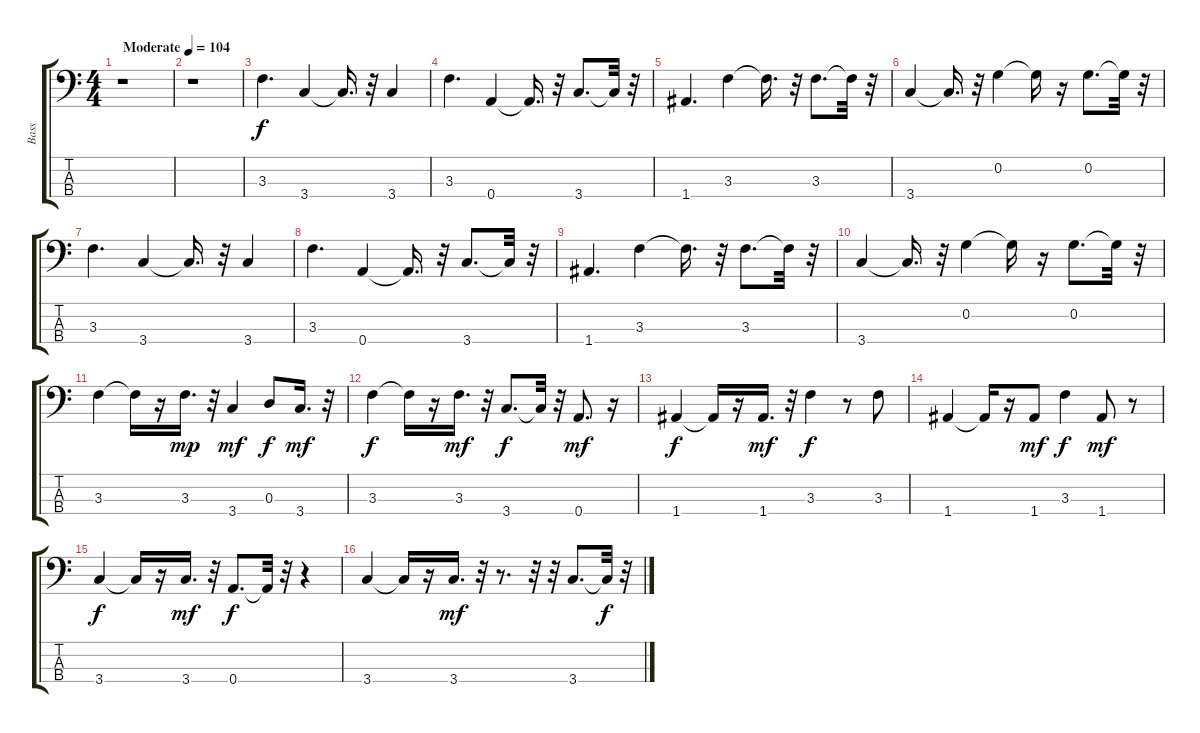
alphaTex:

\track ("Bass" "Bass") {instrument electricbassfinger}
\staff {score tabs}
\tuning (C-1 G2 D2 A1) {hide}
\ts (4 4)
\tempo (104 "Moderate")
\clef f4
\ks c
r.1{dy f instrument electricbassfinger} |
r.1 |
3.3.4{d instrument electricbassfinger} 3.4.4 3.4{t}.16{d} r.32 3.4.4 |
3.3.4{d} 0.4.4 0.4{t}.16{d} r.32 3.4.8{d} 3.4{t}.32 r.32 |
1.4.4{d} 3.3.4 3.3{t}.16{d} r.32 3.3.8{d} 3.3{t}.32 r.32 |
3.4.4 3.4{t}.16{d} r.32 0.2.4 0.2{t}.16 r.16 0.2.8{d} 0.2{t}.32 r.32 |
3.3.4{d} 3.4.4 3.4{t}.16{d} r.32 3.4.4 |
3.3.4{d} 0.4.4 0.4{t}.16{d} r.32 3.4.8{d} 3.4{t}.32 r.32 |
1.4.4{d} 3.3.4 3.3{t}.16{d} r.32 3.3.8{d} 3.3{t}.32 r.32 |
3.4.4 3.4{t}.16{d} r.32 0.2.4 0.2{t}.16 r.16 0.2.8{d} 0.2{t}.32 r.32 |
3.3.4 3.3{t}.16 r.16 3.3.16{d dy mp} r.32 3.4.4{dy mf} 0.3.8{dy f} 3.4.16{d dy mf} r.32 |
3.3.4{dy f} 3.3{t}.16 r.16 3.3.16{d dy mf} r.32 3.4.8{d dy f} 3.4{t}.32 r.32 0.4.8{d dy mf} r.16 |
1.4.4{dy f} 1.4{t}.16 r.16 1.4.16{d dy mf} r.32 3.3.4{dy f} r.8 3.3.8 |
1.4.4 1.4{t}.16 r.16 1.4.8{dy mf} 3.3.4{dy f} 1.4.8{dy mf} r.8 |
3.4.4{dy f} 3.4{t}.16 r.16 3.4.16{d dy mf} r.32 0.4.8{d dy f} 0.4{t}.32 r.32 r.4 |
3.4.4 3.4{t}.16 r.16 3.4.16{d dy mf} r.32 r.8{d} r.32 r.32 3.4.8{d} 3.4{t}.32{dy f} r.32
